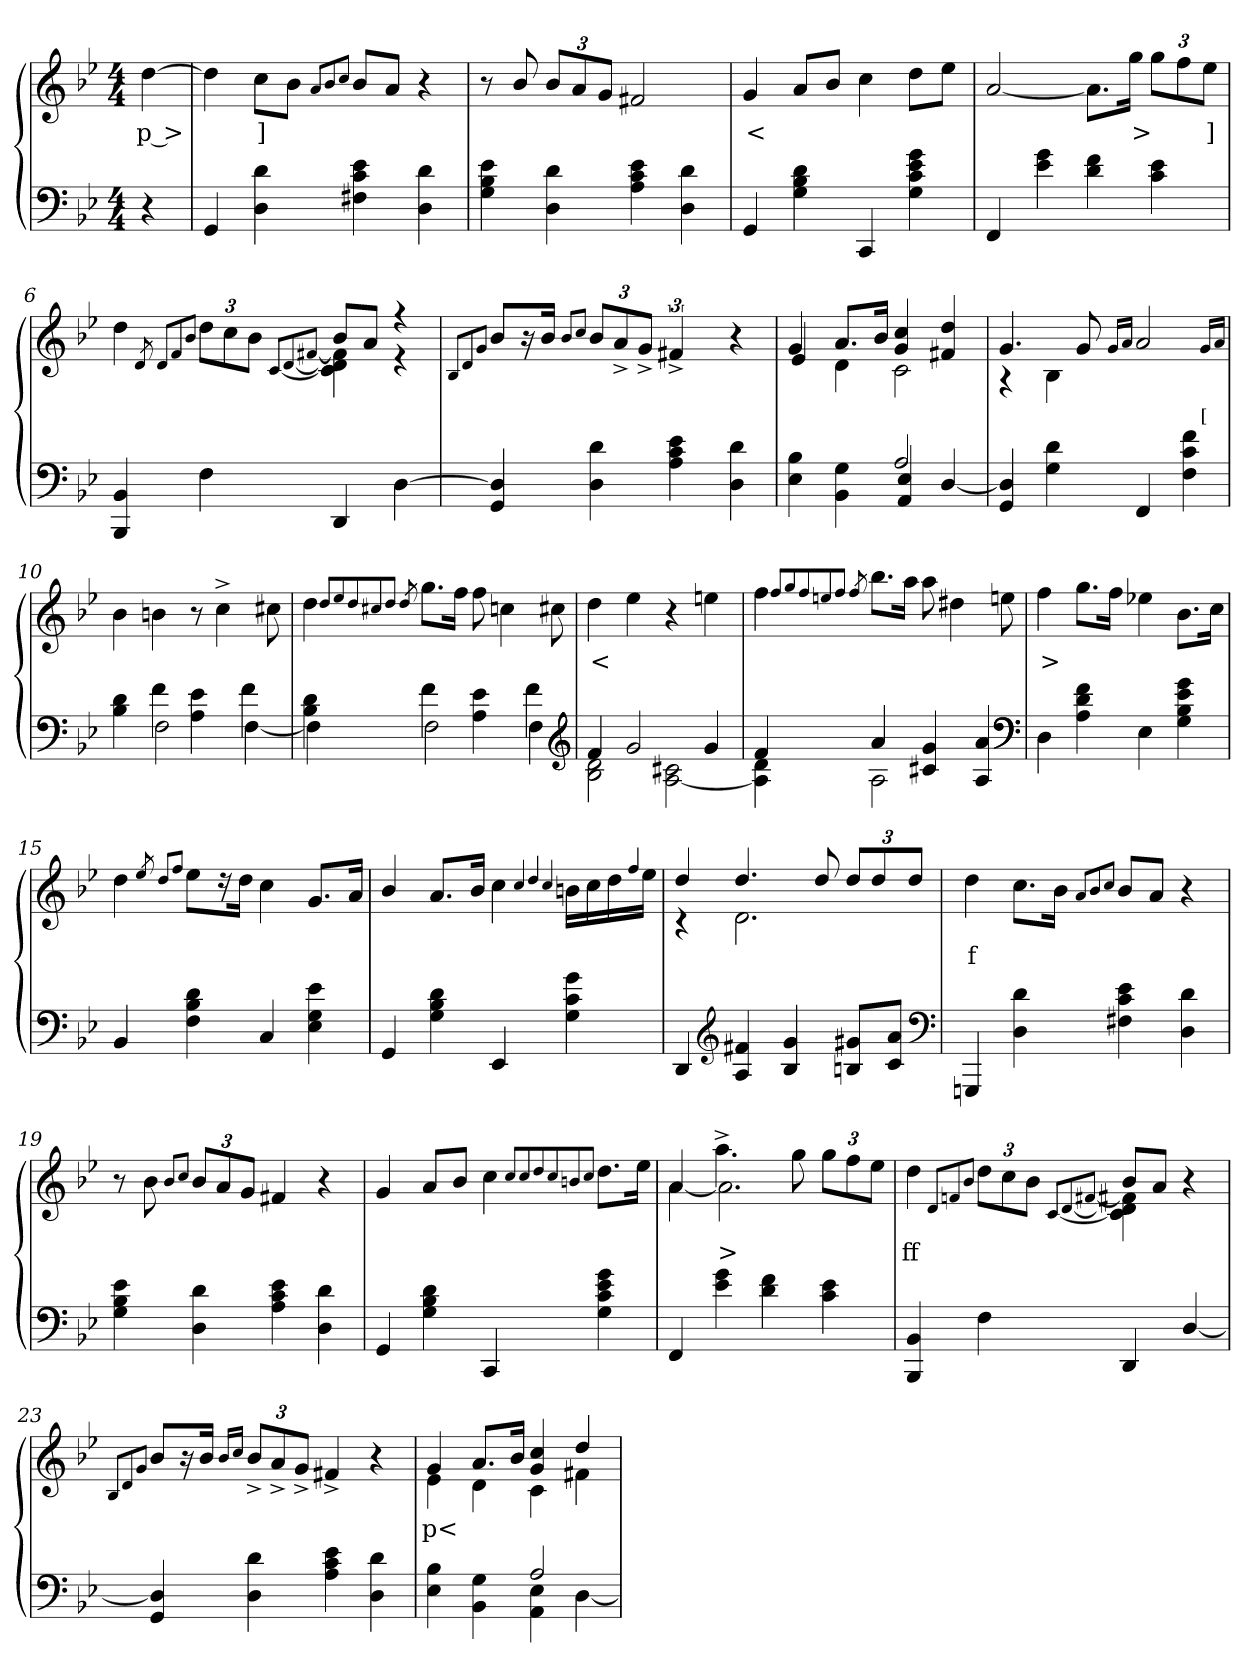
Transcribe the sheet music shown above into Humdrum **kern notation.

**kern	**kern	**text
*part2	*part1	*part1
*staff2	*staff1	*staff1
*clefF4	*clefG2	*
*k[b-e-]	*k[b-e-]	*
*M4/4	*M4/4	*
=1	=1	=1
4r	[4dd	p >
=2	=2	=2
4GG	4dd]	.
4d 4D	8ccL	]
.	8b-J	.
.	8qa/L	.
.	8qb-/	.
.	8qcc/J	.
4e- 4c 4F#X	8b-/L	.
.	8aJ	.
4d 4D	4r	.
=3	=3	=3
4e- 4B- 4G	8r	.
.	8b-/	.
4d 4D	12b-L	.
.	12a	.
.	12gJ	.
4e- 4c 4A	2f#X	.
4d 4D	.	.
=4	=4	=4
4GG	4g	<
4d 4B- 4G	8aL	.
.	8b-J	.
4CC	4cc	.
4g 4e- 4c 4G	8ddL	.
.	8ee-J	.
=5	=5	=5
4FF	[2a	.
4g 4e-	.	.
4f 4d	8.aL]	.
.	16ggJk	>
4e- 4c	12ggL	.
.	12ff	.
.	12ee-J	]
=6	=6	=6
*	*^	*
4BB- 4BBB-	4dd	2ryy	.
.	8qd/	.	.
.	8qd/L	.	.
.	8qf/	.	.
.	8qb-/J	.	.
4F	12dd\L	.	.
.	12cc	.	.
.	12b-J	.	.
.	.	[8qc/L	.
.	.	[8qd/	.
.	.	[8qf#X/J	.
4DD	8b-L	4f#] 4d] 4c]	.
.	8aJ	.	.
[4D	4r	4r	.
*	*v	*v	*
=7	=7	=7
.	8qB-/L	.
.	8qd/	.
.	8qg/J	.
4D] 4GG/	8b-/L	.
.	16r	.
.	16b-Jk	.
.	8qb-/L	.
.	8qcc/J	.
4d 4D	12b-L	.
.	12a^>	.
.	12g^>J	.
4e- 4c 4A	6f#X^>	.
.	12ryy	.
4d 4D	4r	.
=8	=8	=8
*^	*^	*
2ryy	4B- 4E-	4g	4e-/	.
.	4G 4BB-	8.aL	4d	.
.	.	16b-Jk	.	.
2A	4E- 4AA/	4cc 4g	2c	.
.	[4D/	4dd 4f#X	.	.
*v	*v	*	*	*
=9	=9	=9	=9
4D] 4GG/	4.g	4r	.
4d 4G	.	4B-	.
.	8g	.	.
.	16qg/LL	.	.
.	16qa/JJ	.	.
4FF	2a	2ryy	.
4f 4c 4F	.	.	.
*	*v	*v	*
.	16qg/LL	[
.	16qa/JJ	.
=10	=10	=10
*^	*	*
4d 4B-	4ryy	4b-	.
4f\	2F	4bn	.
4e-\ 4A	.	8r	.
.	.	4cc^>	.
4f\	[4F	.	.
.	.	8cc#X	.
=11	=11	=11	=11
4d\ 4B-	4F]	4dd	.
.	.	8qdd/L	.
.	.	8qee-/	.
.	.	8qdd/	.
.	.	8qcc#X/	.
.	.	8qdd/J	.
.	.	8qdd/	.
4f\	2F	8.ggL	.
.	.	16ffJk	.
4e-\ 4A	.	8ff	.
.	.	4ccn	.
4f\	4F	.	.
.	.	8cc#X	.
*clefG2	*	*	*
=12	=12	=12	=12
4f	2d 2B-	4dd	<
2g	.	4ee-	.
.	2c#X [2A	4r	.
4g	.	4een	.
=13	=13	=13	=13
4f	4d 4A]	4ff	.
.	.	8qff/L	.
.	.	8qgg/	.
.	.	8qff/	.
.	.	8qeen/	.
.	.	8qff/J	.
.	.	8qff/	.
4a	2A	8.bb-L	.
.	.	16aaJk	.
4g 4c#X	.	8aa	.
.	.	4dd#X	.
4a 4A	4ryy	.	.
.	.	8een	.
*v	*v	*	*
*clefF4	*	*
=14	=14	=14
4D	4ff	>
4f 4d 4A	8.ggL	.
.	16ffJk	.
4E-	4ee-X	.
4g 4e- 4B- 4G	8.b-L	.
.	16ccJk	.
=15	=15	=15
4BB-	4dd	.
.	8qee-/	.
.	8qdd/L	.
.	8qff/J	.
4d 4B- 4F	8ee-L	.
.	16r	.
.	16ddJk	.
4C	4cc	.
4e- 4G 4E-	8.gL	.
.	16aJk	.
=16	=16	=16
4GG	4b-/	.
4d 4B- 4G	8.aL	.
.	16b-Jk	.
4EE-	4cc	.
.	4qqcc/	.
.	4qqdd/	.
.	4qqcc/	.
4g 4c 4G	16bnLL	.
.	16cc	.
.	16dd	.
.	4qqff/	.
.	16ee-JJ	.
=17	=17	=17
*	*^	*
4DD	4dd/	4r	.
*clefG2	*	*	*
4f#X 4A	4.dd/	2.d	.
4g 4B-	.	.	.
.	8dd/	.	.
8g#X 8BnL	12dd/L	.	.
.	12dd	.	.
8a 8cJ	.	.	.
.	12ddJ	.	.
*	*v	*v	*
*clefF4	*	*
=18	=18	=18
4GGGn	4dd	f
4d 4D	8.ccL	.
.	16b-Jk	.
.	8qa/L	.
.	8qb-/	.
.	8qcc/J	.
4e- 4c 4F#X	8b-/L	.
.	8aJ	.
4d 4D	4r	.
=19	=19	=19
4e- 4B- 4G	8r	.
.	8b-	.
.	8qb-/L	.
.	8qcc/J	.
4d 4D	12b-L	.
.	12a	.
.	12gJ	.
4e- 4c 4A	4f#X	.
4d 4D	4r	.
=20	=20	=20
4GG	4g	.
4d 4B- 4G	8aL	.
.	8b-J	.
4CC	4cc	.
.	8qcc/L	.
.	8qcc/	.
.	8qdd/	.
.	8qcc/	.
.	8qbn/	.
.	8qcc/J	.
4g 4e- 4c 4G	8.ddL	.
.	16ee-Jk	.
=21	=21	=21
*	*^	*
4FF	4a	[4a	.
4g 4e-	4.aa^>\	2.a]	>
4f 4d	.	.	.
.	8gg\	.	.
4e- 4c	12gg\L	.	.
.	12ff	.	.
.	12ee-J	.	.
=22	=22	=22	=22
4BB- 4BBB-	2ryy	4dd	ff
.	.	8qd/L	.
.	.	8qfn/	.
.	.	8qb-/J	.
4F	.	12ddL	.
.	.	12cc	.
.	.	12b-J	.
.	[8qc/L	.	.
.	[8qd/	.	.
.	[8qf#X/J	.	.
4DD	8b-L	4f#X] 4d] 4c]	.
.	8aJ	.	.
[4D/	4r	4ryy	.
*	*v	*v	*
=23	=23	=23
.	8qB-/L	.
.	8qd/	.
.	8qg/J	.
4D] 4GG/	8b-/L	.
.	16r	.
.	16b-Jk	.
.	16qb-/LL	.
.	16qcc/JJ	.
4d 4D	12b-^>L	.
.	12a^>	.
.	12g^>J	.
4e- 4c 4A	4f#X^>	.
4d 4D	4r	.
=24	=24	=24
*^	*^	*
2ryy	4B- 4E-	4g	4e-\	p<
.	4G 4BB-	8.aL	4d	.
.	.	16b-Jk	.	.
2A	4E- 4AA	4cc 4g	4c	.
.	[4D	4dd	4f#X	.
*v	*v	*	*	*
*	*v	*v	*
=	=	=
*-	*-	*-
